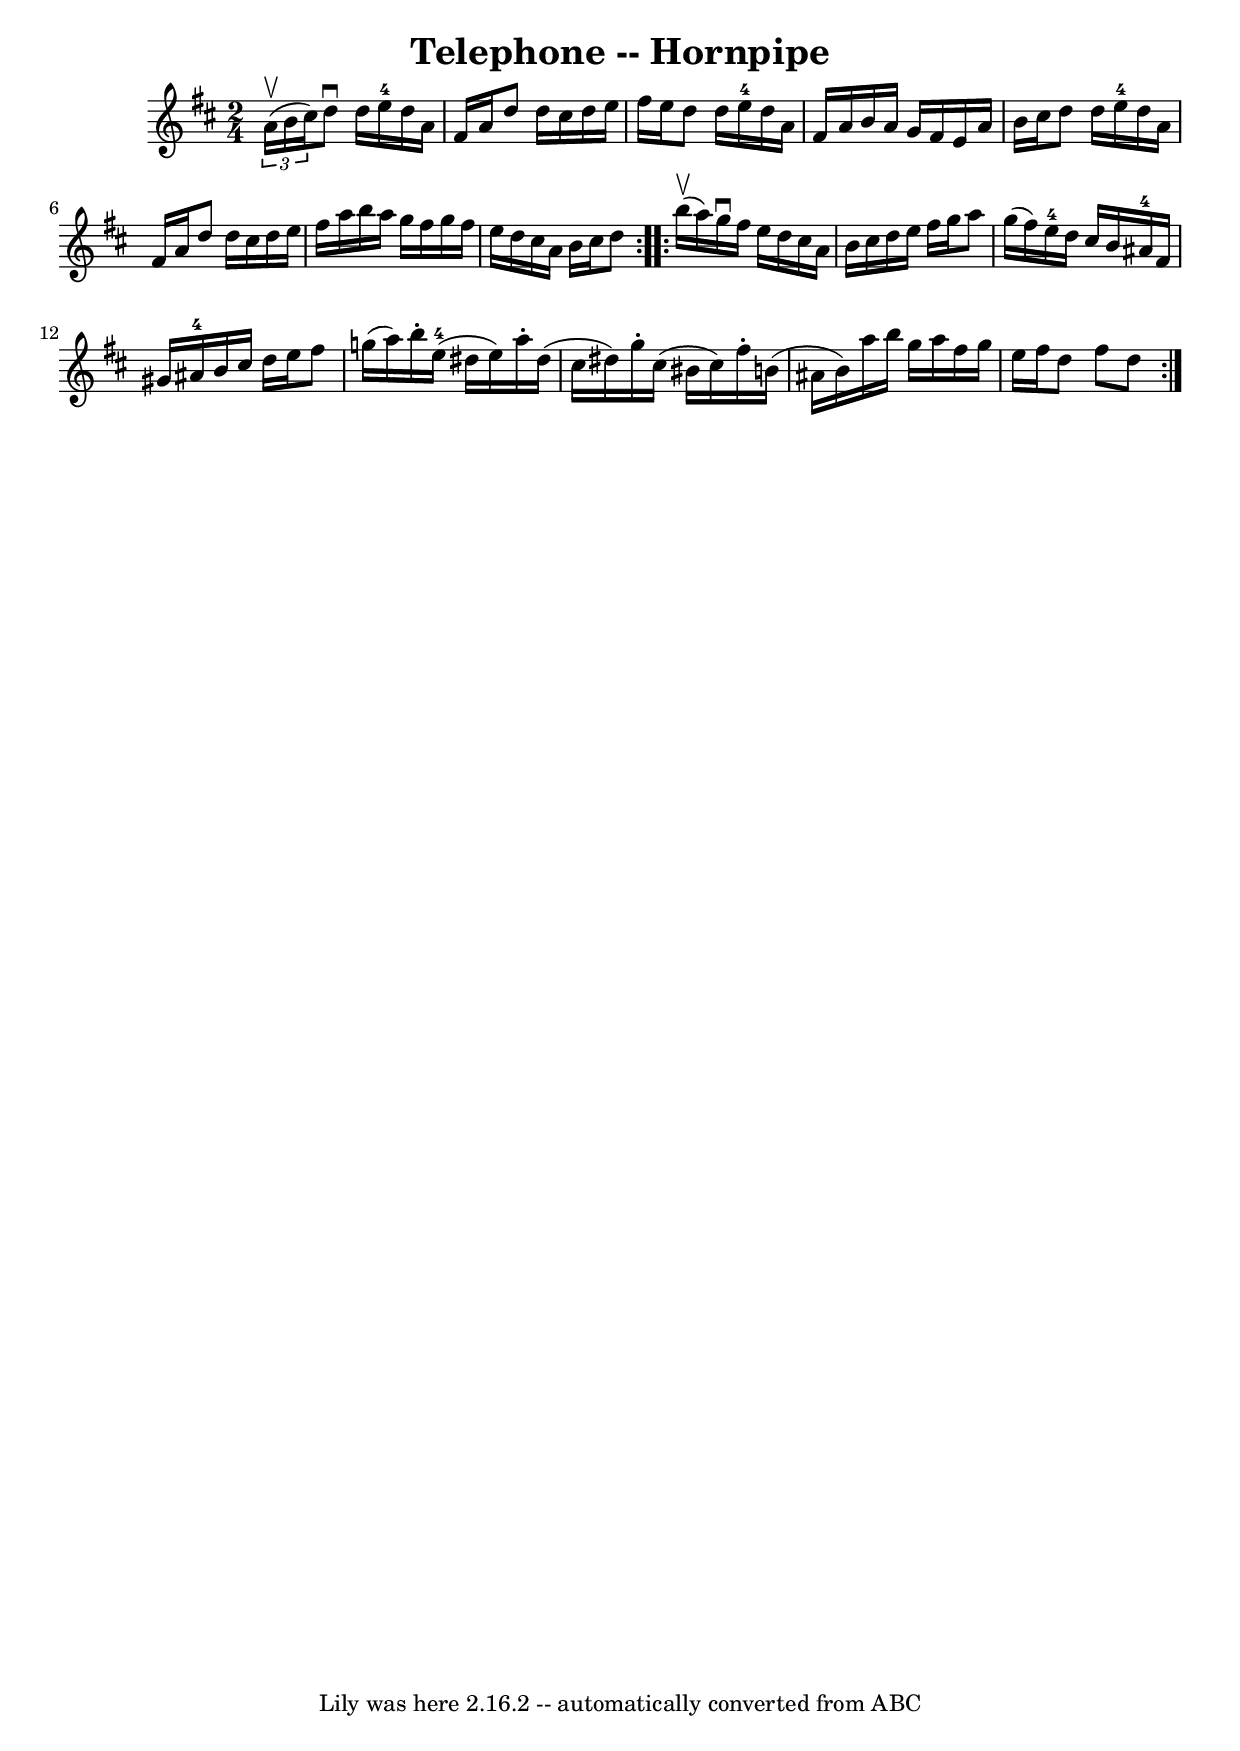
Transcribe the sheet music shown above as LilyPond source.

\version "2.16.2"
\include "Mammoth.ily"
\header {
  %% book = "Cole's 1000 Fiddle Tunes"
  crossRefNumber = "1"
  footnotes = ""
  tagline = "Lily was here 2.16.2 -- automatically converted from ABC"
  title = "Telephone -- Hornpipe"

}
voicedefault =  {



  \repeat volta 2 {

    \time 2/4 
    \key d \major
    \times 2/3 { a'16 (^\upbow b'16 cis''16) 
	       } 
    |
    d''8^\downbow d''16 e''16-4 d''16 a'16 fis'16    
    a'16  |
    d''8 d''16 cis''16 d''16 e''16 fis''16 e''16 
    |
    d''8 d''16 e''16-4 d''16 a'16 fis'16 a'16  
    |
    b'16 a'16 g'16 fis'16 e'16 a'16 b'16 cis''16  
    |
    d''8 d''16 e''16-4 d''16 a'16 fis'16 a'16  
    |
    d''8 d''16 cis''16 d''16 e''16 fis''16 a''16  
    |
    b''16 a''16 g''16 fis''16 g''16 fis''16 e''16    
    d''16  |
    cis''16 a'16 b'16 cis''16 d''8  
  }     

  \repeat volta 2 {
    b''16 (^\upbow a''16) |
    g''16^\downbow   
    fis''16 e''16 d''16 cis''16 a'16 b'16 cis''16  |
    
    d''16 e''16 fis''16 g''16 a''8 g''16 (fis''16) |
    
    e''16-4 d''16 cis''16 b'16 ais'16-4 fis'16 gis'16    
    ais'16-4 |
    b'16 cis''16 d''16 e''16 fis''8 g''!16 (
    a''16) |
    b''16 -. e''16-4(dis''16 e''16) a''16 -. dis''16 (cis''16 dis''16) |
    g''16 -. cis''16 (
    bis'16 cis''16) fis''16 -. b'!16 (ais'16 b'16) |
    
    a''16 b''16 g''16 a''16 fis''16 g''16 e''16 fis''16  
    |
    d''8 fis''8 d''8  
  }   

}

\score{
  <<

    \context Staff="default"
    {
      \voicedefault 
      
    }

  >>
  \layout {
    
  }
  \midi {
  }

}
